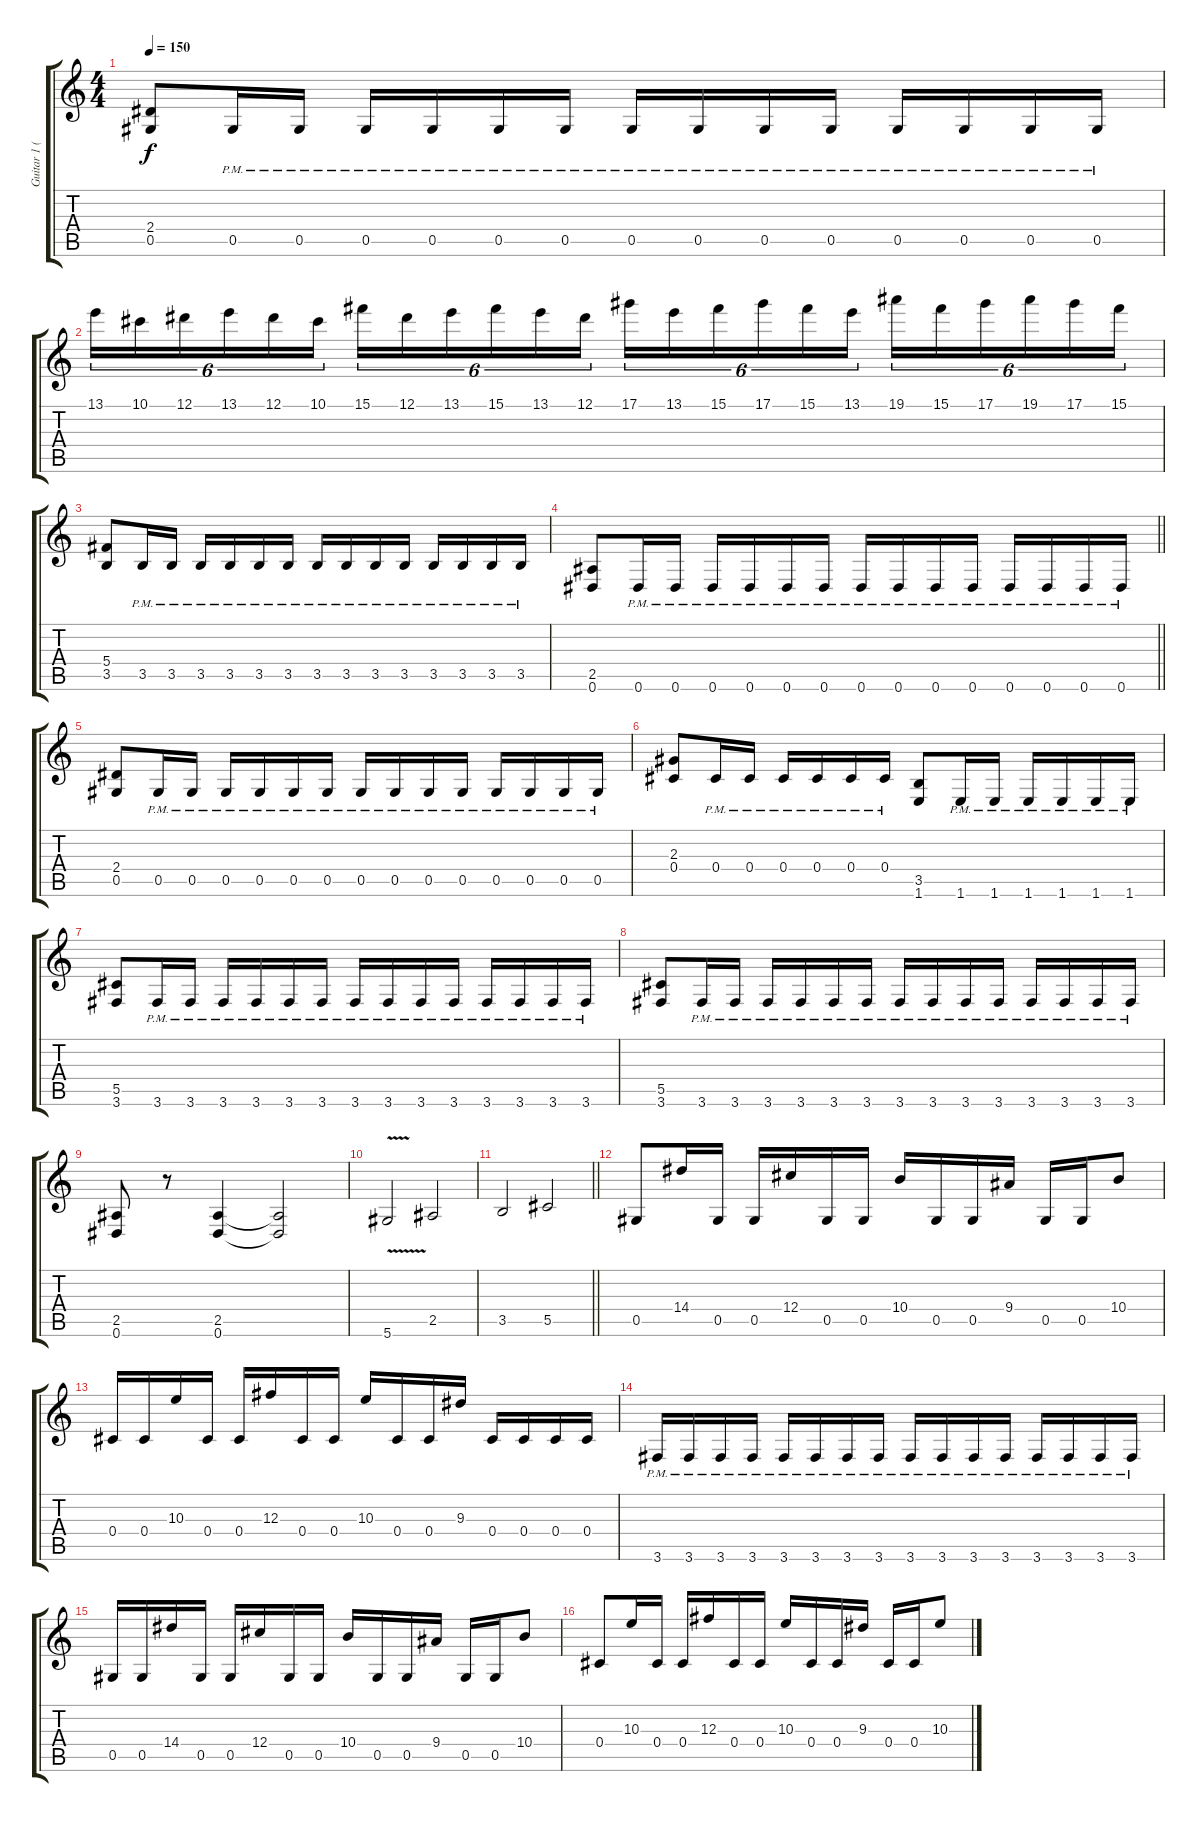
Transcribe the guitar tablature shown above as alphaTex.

\track ("Guitar 1 (SheJa)" "Guitar 1 (") {instrument distortionguitar}
\staff {score tabs}
\tuning (Eb4 Bb3 Gb3 Db3 Ab2 Eb2) {hide}
\ts (4 4)
\tempo 150
\clef g2
\ks c
(2.4 0.5).8{dy f} 0.5{pm}.16 0.5{pm}.16 0.5{pm}.16 0.5{pm}.16 0.5{pm}.16 0.5{pm}.16 0.5{pm}.16 0.5{pm}.16 0.5{pm}.16 0.5{pm}.16 0.5{pm}.16 0.5{pm}.16 0.5{pm}.16 0.5{pm}.16 |
13.1.16{tu (6 4)} 10.1.16{tu (6 4)} 12.1.16{tu (6 4)} 13.1.16{tu (6 4)} 12.1.16{tu (6 4)} 10.1.16{tu (6 4)} 15.1.16{tu (6 4)} 12.1.16{tu (6 4)} 13.1.16{tu (6 4)} 15.1.16{tu (6 4)} 13.1.16{tu (6 4)} 12.1.16{tu (6 4)} 17.1.16{tu (6 4)} 13.1.16{tu (6 4)} 15.1.16{tu (6 4)} 17.1.16{tu (6 4)} 15.1.16{tu (6 4)} 13.1.16{tu (6 4)} 19.1.16{tu (6 4)} 15.1.16{tu (6 4)} 17.1.16{tu (6 4)} 19.1.16{tu (6 4)} 17.1.16{tu (6 4)} 15.1.16{tu (6 4)} |
(5.4 3.5).8 3.5{pm}.16 3.5{pm}.16 3.5{pm}.16 3.5{pm}.16 3.5{pm}.16 3.5{pm}.16 3.5{pm}.16 3.5{pm}.16 3.5{pm}.16 3.5{pm}.16 3.5{pm}.16 3.5{pm}.16 3.5{pm}.16 3.5{pm}.16 |
\barLineRight lightlight
(2.5 0.6).8 0.6{pm}.16 0.6{pm}.16 0.6{pm}.16 0.6{pm}.16 0.6{pm}.16 0.6{pm}.16 0.6{pm}.16 0.6{pm}.16 0.6{pm}.16 0.6{pm}.16 0.6{pm}.16 0.6{pm}.16 0.6{pm}.16 0.6{pm}.16 |
(2.4 0.5).8 0.5{pm}.16 0.5{pm}.16 0.5{pm}.16 0.5{pm}.16 0.5{pm}.16 0.5{pm}.16 0.5{pm}.16 0.5{pm}.16 0.5{pm}.16 0.5{pm}.16 0.5{pm}.16 0.5{pm}.16 0.5{pm}.16 0.5{pm}.16 |
(2.3 0.4).8 0.4{pm}.16 0.4{pm}.16 0.4{pm}.16 0.4{pm}.16 0.4{pm}.16 0.4{pm}.16 (3.5 1.6).8 1.6{pm}.16 1.6{pm}.16 1.6{pm}.16 1.6{pm}.16 1.6{pm}.16 1.6{pm}.16 |
(5.5 3.6).8 3.6{pm}.16 3.6{pm}.16 3.6{pm}.16 3.6{pm}.16 3.6{pm}.16 3.6{pm}.16 3.6{pm}.16 3.6{pm}.16 3.6{pm}.16 3.6{pm}.16 3.6{pm}.16 3.6{pm}.16 3.6{pm}.16 3.6{pm}.16 |
(5.5 3.6).8 3.6{pm}.16 3.6{pm}.16 3.6{pm}.16 3.6{pm}.16 3.6{pm}.16 3.6{pm}.16 3.6{pm}.16 3.6{pm}.16 3.6{pm}.16 3.6{pm}.16 3.6{pm}.16 3.6{pm}.16 3.6{pm}.16 3.6{pm}.16 |
(2.5 0.6).8 r.8 (2.5 0.6).4 (2.5{t} 0.6{t}).2 |
5.6{v}.2 2.5.2 |
\barLineRight lightlight
3.5.2 5.5.2 |
0.5.8 14.4.16 0.5.16 0.5.16 12.4.16 0.5.16 0.5.16 10.4.16 0.5.16 0.5.16 9.4.16 0.5.16 0.5.16 10.4.8 |
0.4.16 0.4.16 10.3.16 0.4.16 0.4.16 12.3.16 0.4.16 0.4.16 10.3.16 0.4.16 0.4.16 9.3.16 0.4.16 0.4.16 0.4.16 0.4.16 |
3.6{pm}.16 3.6{pm}.16 3.6{pm}.16 3.6{pm}.16 3.6{pm}.16 3.6{pm}.16 3.6{pm}.16 3.6{pm}.16 3.6{pm}.16 3.6{pm}.16 3.6{pm}.16 3.6{pm}.16 3.6{pm}.16 3.6{pm}.16 3.6{pm}.16 3.6{pm}.16 |
0.5.16 0.5.16 14.4.16 0.5.16 0.5.16 12.4.16 0.5.16 0.5.16 10.4.16 0.5.16 0.5.16 9.4.16 0.5.16 0.5.16 10.4.8 |
0.4.8 10.3.16 0.4.16 0.4.16 12.3.16 0.4.16 0.4.16 10.3.16 0.4.16 0.4.16 9.3.16 0.4.16 0.4.16 10.3.8
